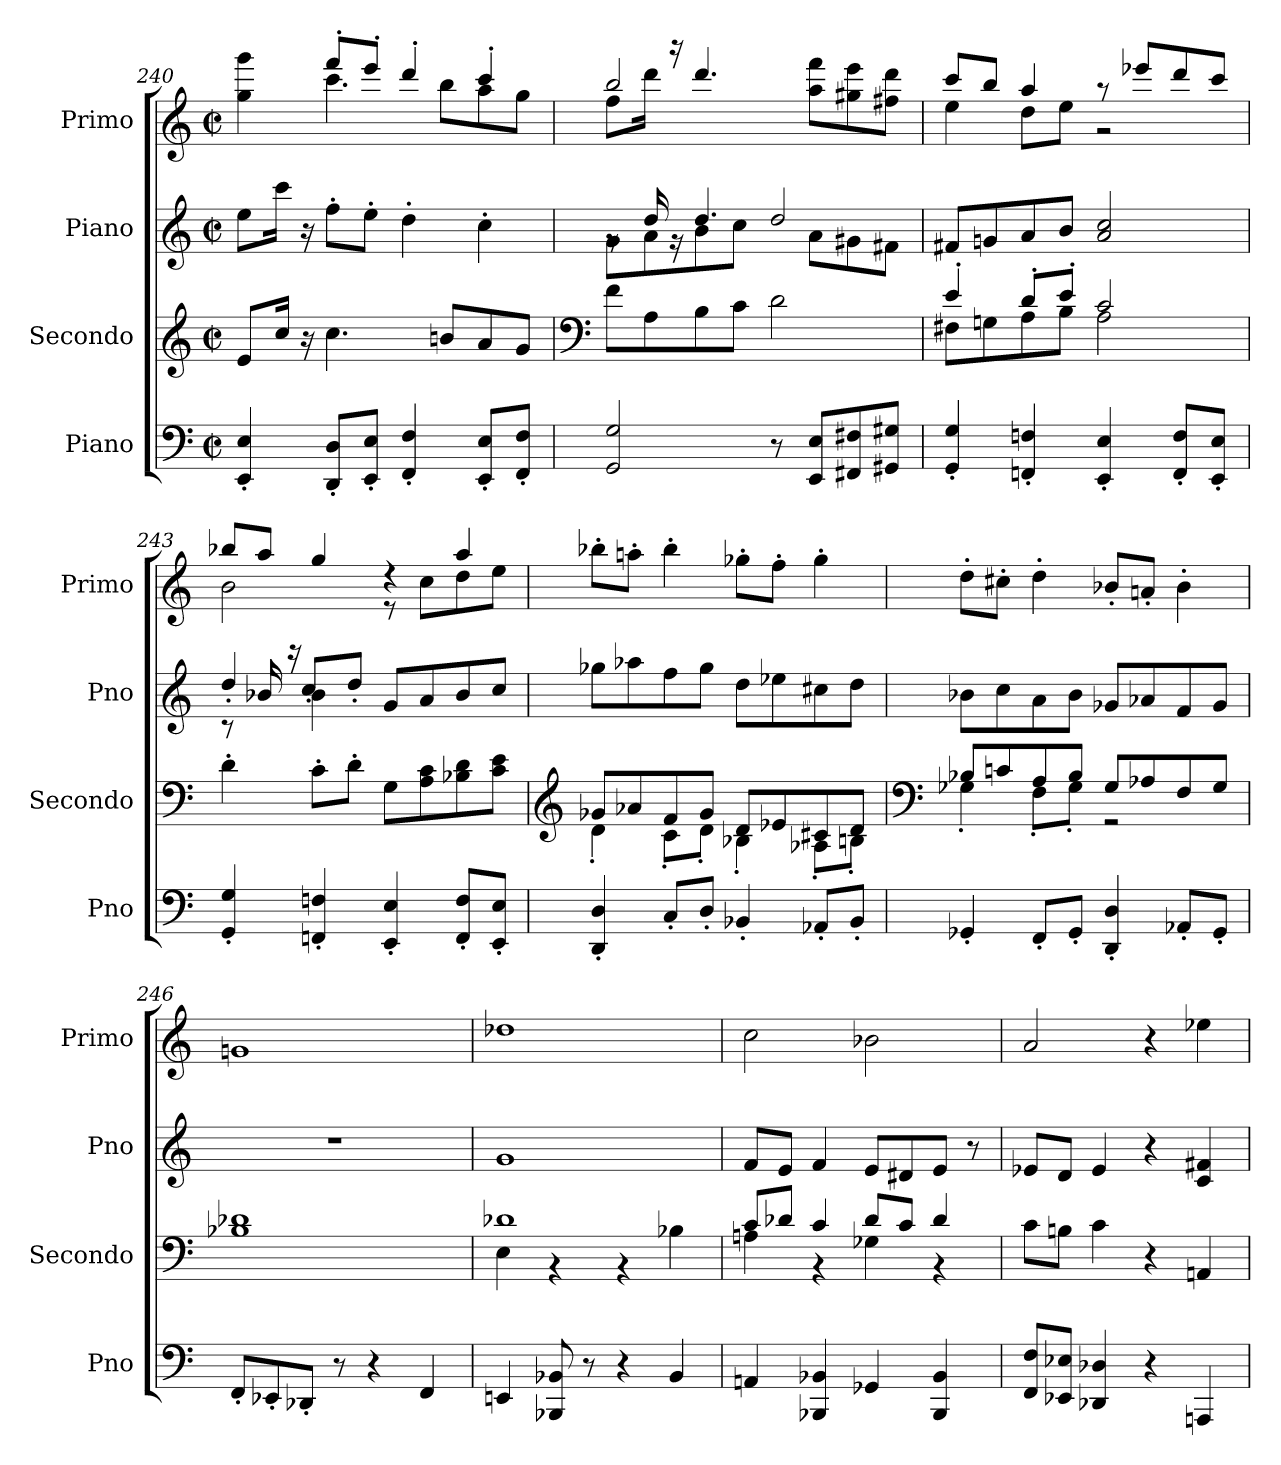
**kern	**kern	**kern	**kern
*part4	*part3	*part2	*part1
*staff4	*staff3	*staff2	*staff1
*I"Piano	*I"Secondo	*I"Piano	*I"Primo
*I'Pno	*I'Secondo	*I'Pno	*I'Primo
*clefF4	*clefG2	*clefG2	*clefG2
*k[]	*k[]	*k[]	*k[]
*M4/4	*M4/4	*M4/4	*M4/4
*met(c|)	*met(c|)	*met(c|)	*met(c|)
=240	=240	=240	=240
*	*	*	*^
4EE/' 4E/'	8e/L	8ee\L	4gg\ 4ggg\	4ryy
.	16cc/Jk	16ccc\Jk	.	.
.	16r	16r	.	.
8DD/' 8D/'L	4.cc\	8ff'\L	8fff'/L	4.ccc\
8EE/' 8E/'J	.	8ee'\J	8eee'/J	.
4FF/' 4F/'	.	4dd'\	4ddd'/	.
.	8bn/L	.	.	8bb\L
8EE/' 8E/'L	8a/	4cc'\	4ccc'/	8aa\
8FF/' 8F/'J	8g/J	.	.	8gg\J
!!LO:LB:g=z	!!
=241	=241	=241	=241	=241
*	*clefF4	*	*	*
*	*	*^	*	*
2GG/ 2G/	8f\L	8g\L	8rg	8ff\L	2bb/
.	8A\	8a\	16dd/	16ddd\Jk	.
.	.	.	16rg	16r	.
.	8B\	8b\	4.dd/	4.ddd/	.
.	8c\J	8cc\J	.	.	.
8r	2d\	2dd/	.	.	2ryy
8EE/ 8E/L	.	.	8a\L	8aa\ 8fff\L	.
8FF#X/ 8F#X/	.	.	8g#X\	8gg#X\ 8eee\	.
8GG#X/ 8G#X/J	.	.	8f#X\J	8ff#X\ 8ddd\J	.
*	*	*v	*v	*	*
=242	=242	=242	=242	=242
*	*^	*	*	*
4GG/' 4G/'	4e'/	8F#X\L	8f#X/L	8ccc/L	4ee\
.	.	8Gn\	8gn/	8bb/J	.
4FFn/' 4Fn/'	8d'/L	8A\	8a/	4aa/	8dd\L
.	8e'/J	8B\J	8b/J	.	8ee\J
4EE/' 4E/'	2c/	2A\	2a/ 2cc/	8raa	2r
.	.	.	.	8eee-X/L	.
8FF/' 8F/'L	.	.	.	8ddd/	.
8EE/' 8E/'J	.	.	.	8ccc/J	.
*	*v	*v	*	*	*
=243	=243	=243	=243	=243
*	*	*^	*	*
4GG/' 4G/'	4d'\	8rc	4dd'/	8bb-X/L	2b\
.	.	16b-X/	.	8aa/J	.
.	.	16r	.	.	.
4FFn/' 4Fn/'	8c'\L	4b-\	8cc'/L	4gg/	.
.	8d'\J	.	8dd'/J	.	.
4EE/' 4E/'	8G\L	8g/L	2ryy	4rdd	8re
.	8A\ 8c\	8a/	.	.	8cc\L
8FF/' 8F/'L	8B-X\ 8d\	8b-/	.	4aa/	8dd\
8EE/' 8E/'J	8c\ 8e\J	8cc/J	.	.	8ee\J
*	*	*v	*v	*	*
*	*	*	*v	*v
!!LO:LB:g=z
=244	=244	=244	=244
*	*clefG2	*	*
*	*^	*	*
4DD/' 4D/'	8g-X/L	4d'\	8gg-X\L	8bb-X'\L
.	8a-X/	.	8aa-X\	8aan'\J
8C'/L	8f/	8c'\L	8ff\	4bb-'\
8D'/J	8g-/J	8d'\J	8gg-\J	.
4BB-X'/	8d/L	4B-X'\	8dd\L	8gg-X'\L
.	8e-X/	.	8ee-X\	8ff'\J
8AA-X'/L	8c#X/	8A-X'\L	8cc#X\	4gg-'\
8BB-'/J	8d/J	8Bn'\J	8dd\J	.
=245	=245	=245	=245	=245
*	*clefF4	*	*	*
4GG-X'/	8B-X/L	4G-X'\	8b-X\L	8dd'\L
.	8cn/	.	8cc\	8cc#X'\J
8FF'/L	8A/	8F'\L	8a\	4dd'\
8GG-'/J	8B-/J	8G-'\J	8b-\J	.
4DD/' 4D/'	8G-/L	2r	8g-X/L	8b-X'/L
.	8A-X/	.	8a-X/	8an'/J
8AA-X'/L	8F/	.	8f/	4b-'\
8GG-'/J	8G-/J	.	8g-/J	.
*	*v	*v	*	*
=246	=246	=246	=246
8FF'/L	1B-X 1d-X	1r	1gn
8EE-X'/	.	.	.
8DD-X'/J	.	.	.
8r	.	.	.
4r	.	.	.
4FF/	.	.	.
!!LO:PB:g=z
=247	=247	=247	=247
*	*^	*	*
4EEn/	1d-X	4E\	1g	1dd-X
8BBB-X/ 8BB-X/	.	4r	.	.
8r	.	.	.	.
4r	.	4r	.	.
4BB-/	.	4B-X\	.	.
=248	=248	=248	=248	=248
4AAn/	8c/L	4An\	8f/L	2cc\
.	8d-X/J	.	8e/J	.
4BBB-X/ 4BB-X/	4c/	4r	4f/	.
4GG-X/	8d-/L	4G-X\	8e/L	2b-X\
.	8c/J	.	8d#X/	.
4BBB-/ 4BB-/	4d-/	4r	8e/J	.
.	.	.	8r	.
*	*v	*v	*	*
=249	=249	=249	=249
8FF/ 8F/L	8c\L	8e-X/L	2a/
8EE-X/ 8E-X/J	8Bn\J	8d/J	.
4DD-X/ 4D-X/	4c\	4e-/	.
4r	4r	4r	4r
4AAAn/	4AAn/	4c/ 4f#X/	4ee-X\
=	=	=	=
*-	*-	*-	*-
